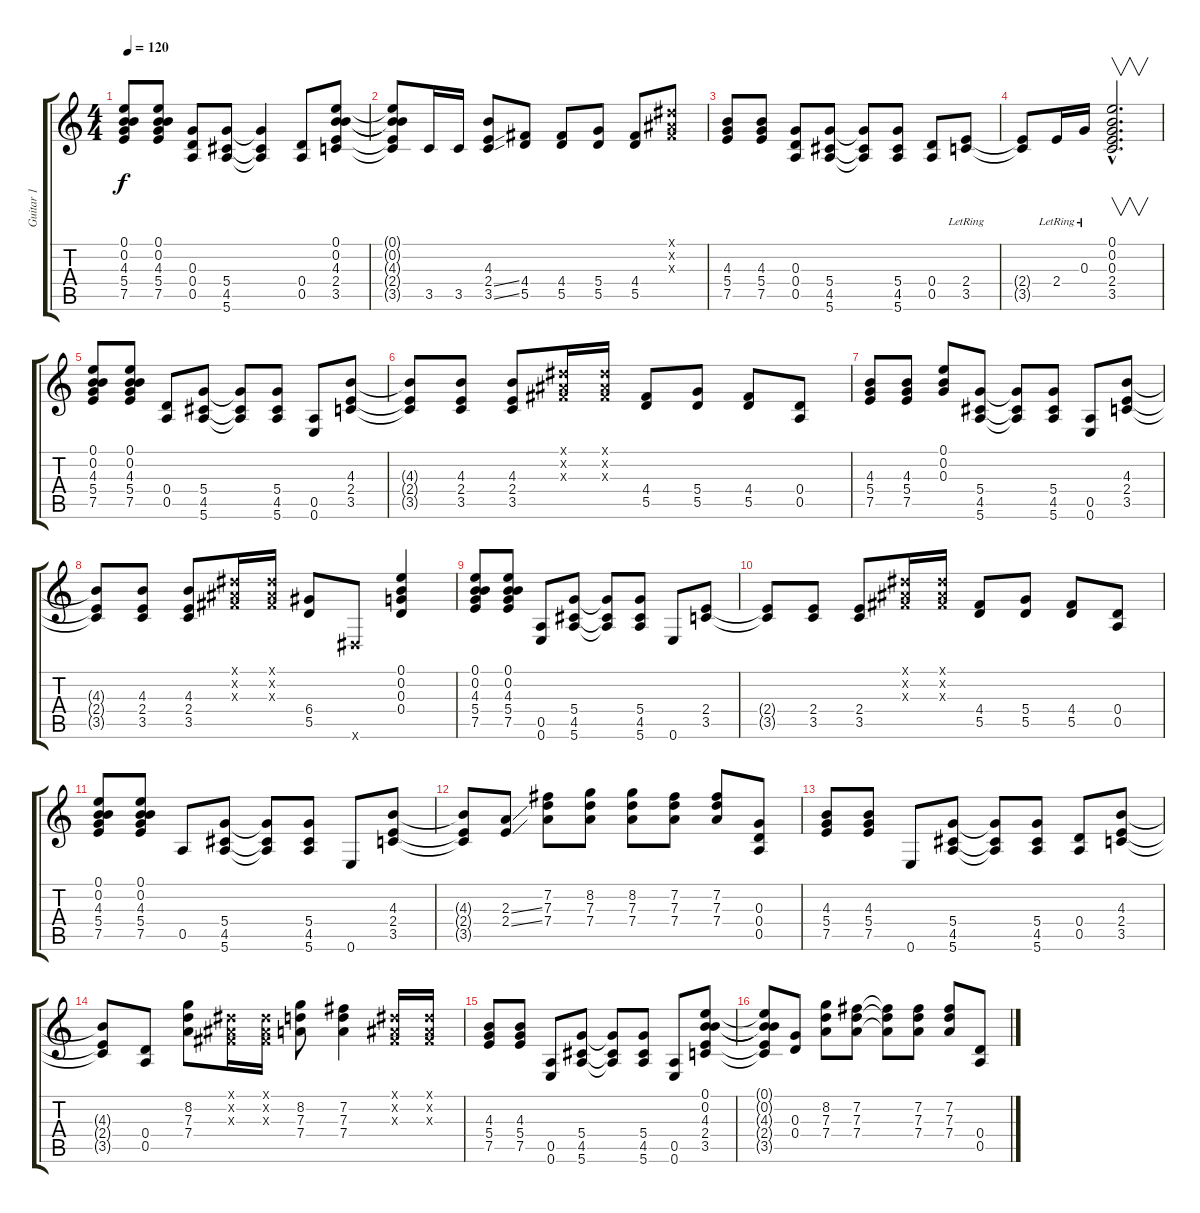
\track ("Guitar 1" "Guitar 1") {instrument overdrivenguitar}
\staff {score tabs}
\tuning (E4 B3 G3 D3 A2 E2) {hide}
\ts (4 4)
\tempo 120
\clef g2
\ks c
(0.1 0.2 4.3 5.4 7.5).8{dy f instrument overdrivenguitar} (0.1 0.2 4.3 5.4 7.5).8 (0.3 0.4 0.5).8 (5.4 4.5 5.6).8 (5.4{t} 4.5{t} 5.6{t}).4 (0.4 0.5).8 (0.1 0.2 4.3 2.4 3.5).8 |
(0.1{t} 0.2{t} 4.3{t} 2.4{t} 3.5{t}).8 3.5.16 3.5.16 (4.3 2.4{ss} 3.5{ss}).8 (4.4 5.5).8 (4.4 5.5).8 (5.4 5.5).8 (4.4 5.5).8 (-1.1{x} -1.2{x} -1.3{x}).8 |
(4.3 5.4 7.5).8 (4.3 5.4 7.5).8 (0.3 0.4 0.5).8 (5.4 4.5 5.6).8 (5.4{t} 4.5{t} 5.6{t}).8 (5.4 4.5 5.6).8 (0.4 0.5).8 (2.4{lr} 3.5{lr}).8 |
(2.4{t} 3.5{t}).8 2.4{lr}.16 0.3{lr}.16 (0.1{hac} 0.2{hac} 0.3{hac} 2.4{hac} 3.5{hac}).2{v d} |
(0.1 0.2 4.3 5.4 7.5).8 (0.1 0.2 4.3 5.4 7.5).8 (0.4 0.5).8 (5.4 4.5 5.6).8 (5.4{t} 4.5{t} 5.6{t}).8 (5.4 4.5 5.6).8 (0.5 0.6).8 (4.3 2.4 3.5).8 |
(4.3{t} 2.4{t} 3.5{t}).8 (4.3 2.4 3.5).8 (4.3 2.4 3.5).8 (-1.1{x} -1.2{x} -1.3{x}).16 (-1.1{x} -1.2{x} -1.3{x}).16 (4.4 5.5).8 (5.4 5.5).8 (4.4 5.5).8 (0.4 0.5).8 |
(4.3 5.4 7.5).8 (4.3 5.4 7.5).8 (0.1 0.2 0.3).8 (5.4 4.5 5.6).8 (5.4{t} 4.5{t} 5.6{t}).8 (5.4 4.5 5.6).8 (0.5 0.6).8 (4.3 2.4 3.5).8 |
(4.3{t} 2.4{t} 3.5{t}).8 (4.3 2.4 3.5).8 (4.3 2.4 3.5).8 (-1.1{x} -1.2{x} -1.3{x}).16 (-1.1{x} -1.2{x} -1.3{x}).16 (6.4 5.5).8 -1.6{x}.8 (0.1 0.2 0.3 0.4).4 |
(0.1 0.2 4.3 5.4 7.5).8 (0.1 0.2 4.3 5.4 7.5).8 (0.5 0.6).8 (5.4 4.5 5.6).8 (5.4{t} 4.5{t} 5.6{t}).8 (5.4 4.5 5.6).8 0.6.8 (2.4 3.5).8 |
(2.4{t} 3.5{t}).8 (2.4 3.5).8 (2.4 3.5).8 (-1.1{x} -1.2{x} -1.3{x}).16 (-1.1{x} -1.2{x} -1.3{x}).16 (4.4 5.5).8 (5.4 5.5).8 (4.4 5.5).8 (0.4 0.5).8 |
(0.1 0.2 4.3 5.4 7.5).8 (0.1 0.2 4.3 5.4 7.5).8 0.5.8 (5.4 4.5 5.6).8 (5.4{t} 4.5{t} 5.6{t}).8 (5.4 4.5 5.6).8 0.6.8 (4.3 2.4 3.5).8 |
(4.3{t} 2.4{t} 3.5{t}).8 (2.3{ss} 2.4{ss}).8 (7.2 7.3 7.4).8 (8.2 7.3 7.4).8 (8.2 7.3 7.4).8 (7.2 7.3 7.4).8 (7.2 7.3 7.4).8 (0.3 0.4 0.5).8 |
(4.3 5.4 7.5).8 (4.3 5.4 7.5).8 0.6.8 (5.4 4.5 5.6).8 (5.4{t} 4.5{t} 5.6{t}).8 (5.4 4.5 5.6).8 (0.4 0.5).8 (4.3 2.4 3.5).8 |
(4.3{t} 2.4{t} 3.5{t}).8 (0.4 0.5).8 (8.2 7.3 7.4).8 (-1.1{x} -1.2{x} -1.3{x}).16 (-1.1{x} -1.2{x} -1.3{x}).16 (8.2 7.3 7.4).8 (7.2 7.3 7.4).4 (-1.1{x} -1.2{x} -1.3{x}).16 (-1.1{x} -1.2{x} -1.3{x}).16 |
(4.3 5.4 7.5).8 (4.3 5.4 7.5).8 (0.5 0.6).8 (5.4 4.5 5.6).8 (5.4{t} 4.5{t} 5.6{t}).8 (5.4 4.5 5.6).8 (0.5 0.6).8 (0.1 0.2 4.3 2.4 3.5).8 |
(0.1{t} 0.2{t} 4.3{t} 2.4{t} 3.5{t}).8 (0.3 0.4).8 (8.2 7.3 7.4).8 (7.2 7.3 7.4).8 (7.2{t} 7.3{t} 7.4{t}).8 (7.2 7.3 7.4).8 (7.2 7.3 7.4).8 (0.4 0.5).8
